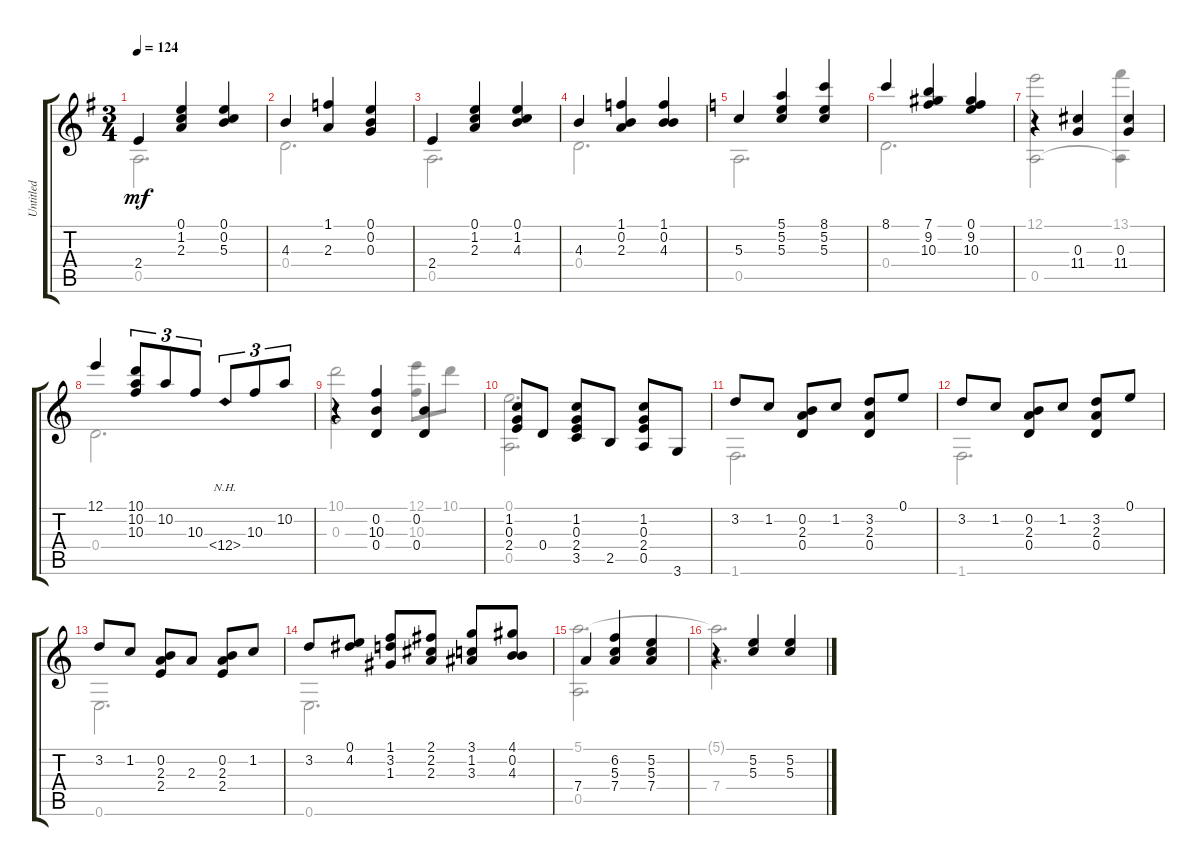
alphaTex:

\track ("Untitled" "Untitled") {instrument acousticguitarnylon}
\staff {score tabs}
\tuning (E4 B3 G3 D3 A2 E2) {hide}
\voice
\ts (3 4)
\tempo 124
\clef g2
\ks g
2.4.4{dy mf} (0.1 1.2 2.3).4 (0.1 0.2 5.3).4 |
4.3.4 (1.1 2.3).4 (0.1 0.2 0.3).4 |
2.4.4 (0.1 1.2 2.3).4 (0.1 1.2 4.3).4 |
4.3.4 (1.1 0.2 2.3).4 (1.1 0.2 4.3).4 |
\ks c
5.3.4 (5.1 5.2 5.3).4 (8.1 5.2 5.3).4 |
8.1.4 (7.1 9.2 10.3).4 (0.1 9.2 10.3).4 |
r.4 (0.3 11.4).4 (0.3 11.4).4 |
12.1.4 (10.1 10.2 10.3).8{tu (3 2)} 10.2.8{tu (3 2)} 10.3.8{tu (3 2)} 12.4{nh}.8{tu (3 2)} 10.3.8{tu (3 2)} 10.2.8{tu (3 2)} |
r.4 (0.2 10.3 0.4).4 (0.2 0.4).4 |
(1.2 0.3 2.4).8 0.4.8 (1.2 0.3 2.4 3.5).8 2.5.8 (1.2 0.3 2.4 0.5).8 3.6.8 |
3.2.8 1.2.8 (0.2 2.3 0.4).8 1.2.8 (3.2 2.3 0.4).8 0.1.8 |
3.2.8 1.2.8 (0.2 2.3 0.4).8 1.2.8 (3.2 2.3 0.4).8 0.1.8 |
3.2.8 1.2.8 (0.2 2.3 2.4).8 2.3.8 (0.2 2.3 2.4).8 1.2.8 |
3.2.8 (0.1 4.2).8 (1.1 3.2 1.3).8 (2.1 2.2 2.3).8 (3.1 1.2 3.3).8 (4.1 0.2 4.3).8 |
7.4.4 (6.2 5.3 7.4).4 (5.2 5.3 7.4).4 |
r.4 (5.2 5.3).4 (5.2 5.3).4
\voice
\clef g2
\ottava regular
\simile none
\ks g
0.5.2{d dy mf} |
0.4.2{d} |
0.5.2{d} |
0.4.2{d} |
\ks c
0.5.2{d} |
0.4.2{d} |
(12.1 0.5).2 (13.1 0.5{t}).4 |
0.4.2{d} |
(10.1 0.3).2 (12.1 10.3).8 10.1.8 |
(0.1 0.5).2{d} |
1.6.2{d} |
1.6.2{d} |
0.6.2{d} |
0.6.2{d} |
(5.1 0.5).2{d} |
(5.1{t} 7.4).2{d}
